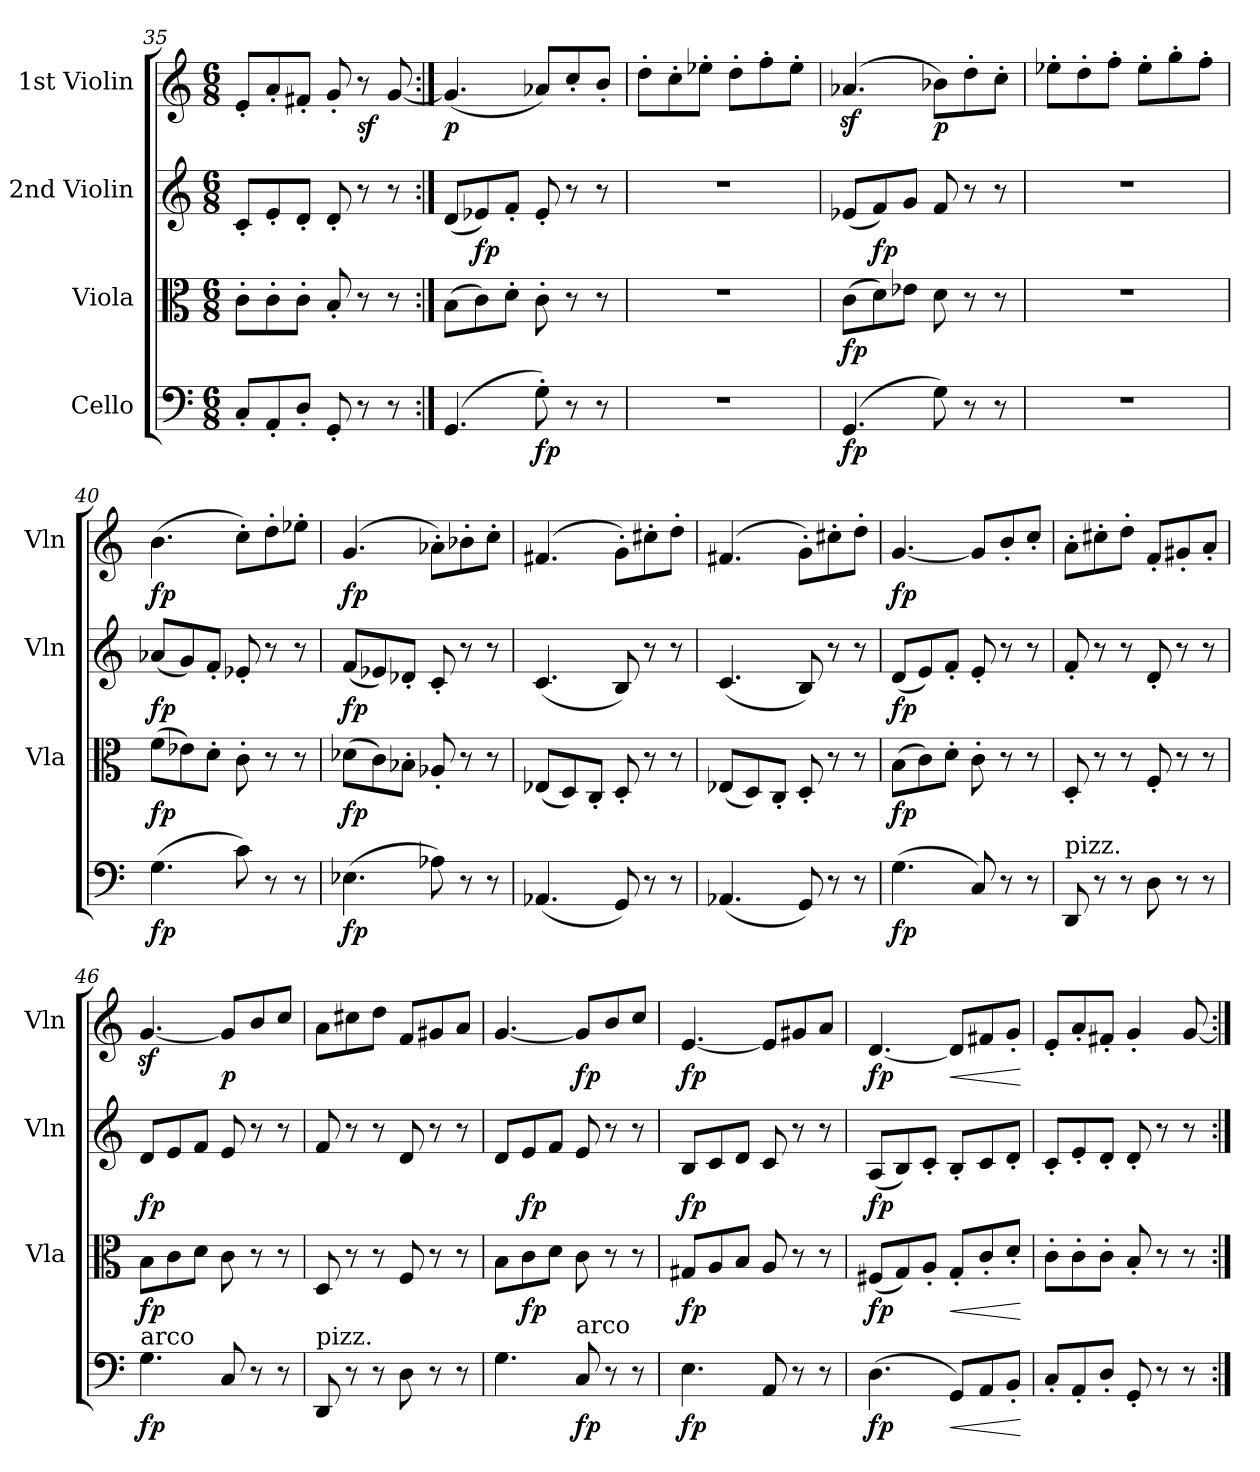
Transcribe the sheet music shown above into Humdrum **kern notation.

**kern	**dynam	**kern	**dynam	**kern	**dynam	**kern	**dynam
*part4	*part4	*part3	*part3	*part2	*part2	*part1	*part1
*staff4	*staff4	*staff3	*staff3	*staff2	*staff2	*staff1	*staff1
*I"Cello	*	*I"Viola	*	*I"2nd Violin	*	*I"1st Violin	*
*	*	*I'Vla	*	*I'Vln	*	*I'Vln	*
*clefF4	*	*clefC3	*	*clefG2	*	*clefG2	*
*k[]	*	*k[]	*	*k[]	*	*k[]	*
*C:	*	*C:	*	*C:	*	*C:	*
*M6/8	*	*M6/8	*	*M6/8	*	*M6/8	*
=35	=35	=35	=35	=35	=35	=35	=35
8C'/L	.	8c'\L	.	8c'/L	.	8e'/L	.
8AA'/	.	8c'\	.	8e'/	.	8a'/	.
8D'/J	.	8c'\J	.	8d'/J	.	8f#X'/J	.
8GG'/	.	8B'/	.	8d'/	.	8g'/	.
!	!	!	!	!	!	!	!LO:DY:b
8r	.	8r	.	8r	.	8r	sf
8r	.	8r	.	8r	.	[8g/	.
=36:|!	=36:|!	=36:|!	=36:|!	=36:|!	=36:|!	=36:|!	=36:|!
!	!	!	!	!	!	!	!LO:DY:b
(4.GG/	.	(8B\L	.	(8d/L	.	(4.g/]	p
!	!	!	!LO:DY:a	!	!	!	!
.	.	8c\)	fp	8e-X/)	.	.	.
.	.	8d'\J	.	8f'/J	.	.	.
!	!LO:DY:b	!	!	!	!	!	!
8G'\)	fp	8c'\	.	8e-'/	.	8a-X/L)	.
8r	.	8r	.	8r	.	8cc'/	.
8r	.	8r	.	8r	.	8b'/J	.
!!LO:LB:g=z
=37	=37	=37	=37	=37	=37	=37	=37
2.r	.	2.r	.	2.r	.	8dd'\L	.
.	.	.	.	.	.	8cc'\	.
.	.	.	.	.	.	8ee-X'\J	.
.	.	.	.	.	.	8dd'\L	.
.	.	.	.	.	.	8ff'\	.
.	.	.	.	.	.	8ee-'\J	.
=38	=38	=38	=38	=38	=38	=38	=38
!	!LO:DY:b	!	!LO:DY:b	!	!	!	!
(4.GG/	fp	(8c\L	fp	(8e-X/L	.	(4.a-Xz</	.
!	!	!	!LO:DY:a	!	!	!	!
.	.	8d\)	fp	8f/)	.	.	.
.	.	8e-X\J	.	8g/J	.	.	.
!	!	!	!	!	!	!	!LO:DY:b
8G\)	.	8d\	.	8f/	.	8b-X\L)	p
8r	.	8r	.	8r	.	8dd'\	.
8r	.	8r	.	8r	.	8cc'\J	.
=39	=39	=39	=39	=39	=39	=39	=39
2.r	.	2.r	.	2.r	.	8ee-X'\L	.
.	.	.	.	.	.	8dd'\	.
.	.	.	.	.	.	8ff'\J	.
.	.	.	.	.	.	8ee-'\L	.
.	.	.	.	.	.	8gg'\	.
.	.	.	.	.	.	8ff'\J	.
=40	=40	=40	=40	=40	=40	=40	=40
!	!LO:DY:b	!	!LO:DY:b	!	!LO:DY:b	!	!LO:DY:b
(4.G\	fp	(8f\L	fp	(8a-X/L	fp	(4.b\	fp
.	.	8e-X\)	.	8g/)	.	.	.
.	.	8d'\J	.	8f'/J	.	.	.
8c\)	.	8c'\	.	8e-X'/	.	8cc'\L)	.
8r	.	8r	.	8r	.	8dd'\	.
8r	.	8r	.	8r	.	8ee-X'\J	.
=41	=41	=41	=41	=41	=41	=41	=41
!	!LO:DY:b	!	!LO:DY:b	!	!LO:DY:b	!	!LO:DY:b
(4.E-X\	fp	(8d-X\L	fp	(8f/L	fp	(4.g/	fp
.	.	8c\)	.	8e-X/)	.	.	.
.	.	8B-X'\J	.	8d-X'/J	.	.	.
8A-X\)	.	8A-X'/	.	8c'/	.	8a-X'\L)	.
8r	.	8r	.	8r	.	8b-X'\	.
8r	.	8r	.	8r	.	8cc'\J	.
=42	=42	=42	=42	=42	=42	=42	=42
(4.AA-X/	.	(8E-X/L	.	(4.c/	.	(4.f#X/	.
.	.	8D/)	.	.	.	.	.
.	.	8C'/J	.	.	.	.	.
8GG/)	.	8D'/	.	8B/)	.	8g'\L)	.
8r	.	8r	.	8r	.	8cc#X'\	.
8r	.	8r	.	8r	.	8dd'\J	.
=43	=43	=43	=43	=43	=43	=43	=43
(4.AA-X/	.	(8E-X/L	.	(4.c/	.	(4.f#X/	.
.	.	8D/)	.	.	.	.	.
.	.	8C'/J	.	.	.	.	.
8GG/)	.	8D'/	.	8B/)	.	8g'\L)	.
8r	.	8r	.	8r	.	8cc#X'\	.
8r	.	8r	.	8r	.	8dd'\J	.
=44	=44	=44	=44	=44	=44	=44	=44
!	!LO:DY:b	!	!LO:DY:b	!	!LO:DY:b	!	!LO:DY:b
(4.G\	fp	(8B\L	fp	(8d/L	fp	[4.g/	fp
.	.	8c\)	.	8e/)	.	.	.
.	.	8d'\J	.	8f'/J	.	.	.
8C/)	.	8c'\	.	8e'/	.	8g/L]	.
8r	.	8r	.	8r	.	8b'/	.
8r	.	8r	.	8r	.	8cc'/J	.
=45	=45	=45	=45	=45	=45	=45	=45
!LO:TX:a:t=pizz.	!	!	!	!	!	!	!
8DD/	.	8D'/	.	8f'/	.	8a'\L	.
8r	.	8r	.	8r	.	8cc#X'\	.
8r	.	8r	.	8r	.	8dd'\J	.
8D\	.	8F'/	.	8d'/	.	8f'/L	.
8r	.	8r	.	8r	.	8g#X'/	.
8r	.	8r	.	8r	.	8a'/J	.
!!LO:LB:g=z
=46	=46	=46	=46	=46	=46	=46	=46
!LO:TX:a:t=arco	!	!	!	!	!	!	!
!	!LO:DY:b	!	!LO:DY:b	!	!LO:DY:b	!	!
4.G\	fp	8B\L	fp	8d/L	fp	[4.gz</	.
.	.	8c\	.	8e/	.	.	.
.	.	8d\J	.	8f/J	.	.	.
!	!	!	!	!	!	!	!LO:DY:b
8C/	.	8c\	.	8e/	.	8g/L]	p
8r	.	8r	.	8r	.	8b/	.
8r	.	8r	.	8r	.	8cc/J	.
=47	=47	=47	=47	=47	=47	=47	=47
!LO:TX:a:t=pizz.	!	!	!	!	!	!	!
8DD/	.	8D/	.	8f/	.	8a\L	.
8r	.	8r	.	8r	.	8cc#X\	.
8r	.	8r	.	8r	.	8dd\J	.
8D\	.	8F/	.	8d/	.	8f/L	.
8r	.	8r	.	8r	.	8g#X/	.
8r	.	8r	.	8r	.	8a/J	.
=48	=48	=48	=48	=48	=48	=48	=48
4.G\	.	8B\L	.	8d/L	.	[4.g/	.
!	!	!	!LO:DY:b	!	!LO:DY:b	!	!
.	.	8c\	fp	8e/	fp	.	.
.	.	8d\J	.	8f/J	.	.	.
!LO:TX:a:t=arco	!	!	!	!	!	!	!
!	!LO:DY:b	!	!	!	!	!	!LO:DY:b
8C/	fp	8c\	.	8e/	.	8g/L]	fp
8r	.	8r	.	8r	.	8b/	.
8r	.	8r	.	8r	.	8cc/J	.
=49	=49	=49	=49	=49	=49	=49	=49
!	!LO:DY:b	!	!LO:DY:b	!	!LO:DY:b	!	!LO:DY:b
4.E\	fp	8G#X/L	fp	8B/L	fp	[4.e/	fp
.	.	8A/	.	8c/	.	.	.
.	.	8B/J	.	8d/J	.	.	.
8AA/	.	8A/	.	8c/	.	8e/L]	.
8r	.	8r	.	8r	.	8g#X/	.
8r	.	8r	.	8r	.	8a/J	.
=50	=50	=50	=50	=50	=50	=50	=50
!	!LO:DY:b	!	!LO:DY:b	!	!LO:DY:b	!	!LO:DY:b
(4.D\	fp	(8F#X/L	fp	(8A/L	fp	[4.d/	fp
.	.	8G/)	.	8B/)	.	.	.
.	.	8A'/J	.	8c'/J	.	.	.
!	!LO:HP:b	!	!LO:HP:b	!	!	!	!LO:HP:b
8GG/L)	<	8G'/L	<	8B'/L	.	8d/L]	<
8AA/	.	8c'/	.	8c/	.	8f#X/	.
8BB'/J	.	8d'/J	.	8d'/J	.	8g'/J	.
.	[	.	[	.	.	.	[
=51	=51	=51	=51	=51	=51	=51	=51
8C'/L	.	8c'\L	.	8c'/L	.	8e'/L	.
8AA'/	.	8c'\	.	8e'/	.	8a'/	.
8D'/J	.	8c'\J	.	8d'/J	.	8f#X'/J	.
8GG'/	.	8B'/	.	8d'/	.	4g'/	.
8r	.	8r	.	8r	.	.	.
8r	.	8r	.	8r	.	[8g/	.
=:|!	=:|!	=:|!	=:|!	=:|!	=:|!	=:|!	=:|!
*-	*-	*-	*-	*-	*-	*-	*-
